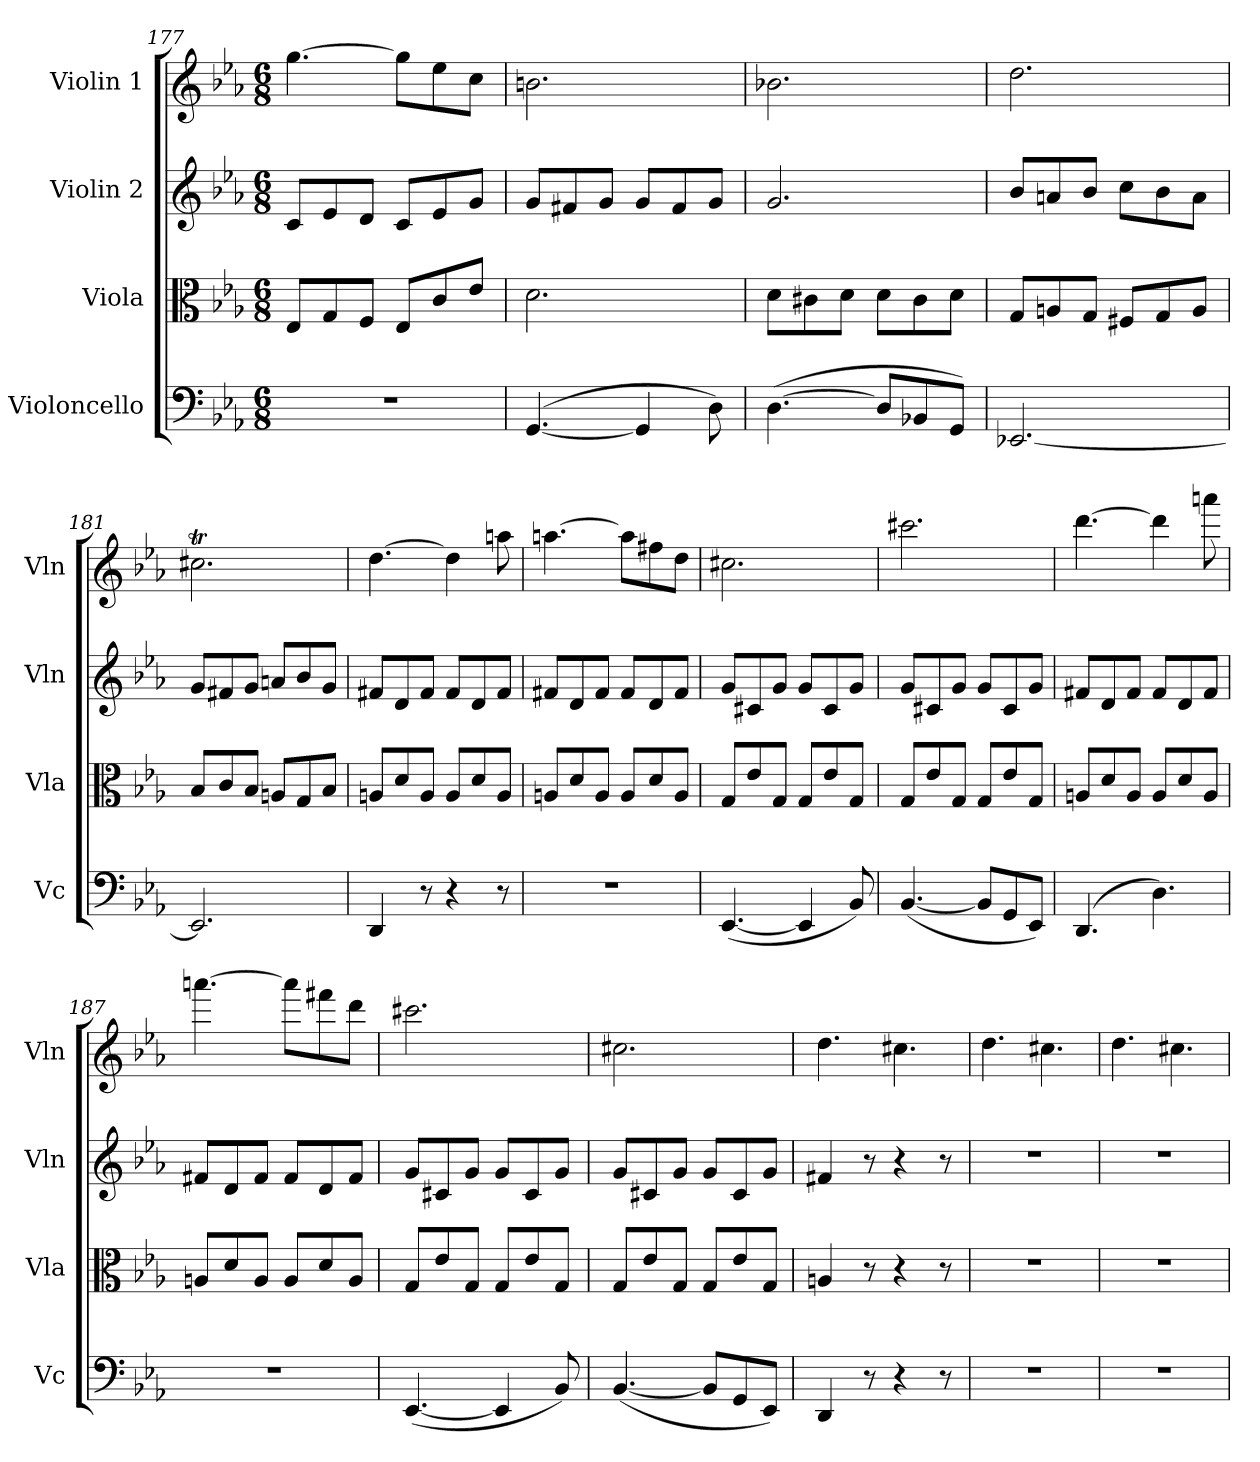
**kern	**kern	**kern	**kern
*part4	*part3	*part2	*part1
*staff4	*staff3	*staff2	*staff1
*I"Violoncello	*I"Viola	*I"Violin 2	*I"Violin 1
*I'Vc	*I'Vla	*I'Vln	*I'Vln
!!LO:PB:g=z
*clefF4	*clefC3	*clefG2	*clefG2
*k[b-e-a-]	*k[b-e-a-]	*k[b-e-a-]	*k[b-e-a-]
*M6/8	*M6/8	*M6/8	*M6/8
=177	=177	=177	=177
2.r	8E-/L	8c/L	[4.gg\
.	8G/	8e-/	.
.	8F/J	8d/J	.
.	8E-/L	8c/L	8gg\L]
.	8c/	8e-/	8ee-\
.	8e-/J	8g/J	8cc\J
=178	=178	=178	=178
([4.GG/	2.d\	8g/L	2.bn\
.	.	8f#X/	.
.	.	8g/J	.
4GG/]	.	8g/L	.
.	.	8f#/	.
8D\)	.	8g/J	.
=179	=179	=179	=179
([4.D\	8d\L	2.g/	2.b-X\
.	8c#X\	.	.
.	8d\J	.	.
8D/L]	8d\L	.	.
8BB-X/	8c#\	.	.
8GG/J)	8d\J	.	.
=180	=180	=180	=180
[2.EE-X/	8G/L	8b-/L	2.dd\
.	8An/	8an/	.
.	8G/J	8b-/J	.
.	8F#X/L	8cc\L	.
.	8G/	8b-\	.
.	8A/J	8a\J	.
=181	=181	=181	=181
2.EE-/]	8B-/L	8g/L	2.cc#Xt\
.	8c/	8f#X/	.
.	8B-/J	8g/J	.
.	8An/L	8an/L	.
.	8G/	8b-/	.
.	8B-/J	8g/J	.
=182	=182	=182	=182
4DD/	8An/L	8f#X/L	[4.dd\
.	8d/	8d/	.
8r	8A/J	8f#/J	.
4r	8A/L	8f#/L	4dd\]
.	8d/	8d/	.
8r	8A/J	8f#/J	8aan\
=183	=183	=183	=183
2.r	8An/L	8f#X/L	[4.aan\
.	8d/	8d/	.
.	8A/J	8f#/J	.
.	8A/L	8f#/L	8aa\L]
.	8d/	8d/	8ff#X\
.	8A/J	8f#/J	8dd\J
!!LO:LB:g=z
=184	=184	=184	=184
([4.EE-/	8G/L	8g/L	2.cc#X\
.	8e-/	8c#X/	.
.	8G/J	8g/J	.
4EE-/]	8G/L	8g/L	.
.	8e-/	8c#/	.
8BB-/)	8G/J	8g/J	.
=185	=185	=185	=185
([4.BB-/	8G/L	8g/L	2.ccc#X\
.	8e-/	8c#X/	.
.	8G/J	8g/J	.
8BB-/L]	8G/L	8g/L	.
8GG/	8e-/	8c#/	.
8EE-/J)	8G/J	8g/J	.
!!LO:LB:g=z
=186	=186	=186	=186
(4.DD/	8An/L	8f#X/L	[4.ddd\
.	8d/	8d/	.
.	8A/J	8f#/J	.
4.D\)	8A/L	8f#/L	4ddd\]
.	8d/	8d/	.
.	8A/J	8f#/J	8aaan\
=187	=187	=187	=187
2.r	8An/L	8f#X/L	[4.aaan\
.	8d/	8d/	.
.	8A/J	8f#/J	.
.	8A/L	8f#/L	8aaa\L]
.	8d/	8d/	8fff#X\
.	8A/J	8f#/J	8ddd\J
=188	=188	=188	=188
([4.EE-/	8G/L	8g/L	2.ccc#X\
.	8e-/	8c#X/	.
.	8G/J	8g/J	.
4EE-/]	8G/L	8g/L	.
.	8e-/	8c#/	.
8BB-/)	8G/J	8g/J	.
=189	=189	=189	=189
([4.BB-/	8G/L	8g/L	2.cc#X\
.	8e-/	8c#X/	.
.	8G/J	8g/J	.
8BB-/L]	8G/L	8g/L	.
8GG/	8e-/	8c#/	.
8EE-/J)	8G/J	8g/J	.
=190	=190	=190	=190
4DD/	4An/	4f#X/	4.dd\
8r	8r	8r	.
4r	4r	4r	4.cc#X\
8r	8r	8r	.
=191	=191	=191	=191
2.r	2.r	2.r	4.dd\
.	.	.	4.cc#X\
=192	=192	=192	=192
2.r	2.r	2.r	4.dd\
.	.	.	4.cc#X\
=	=	=	=
*-	*-	*-	*-
